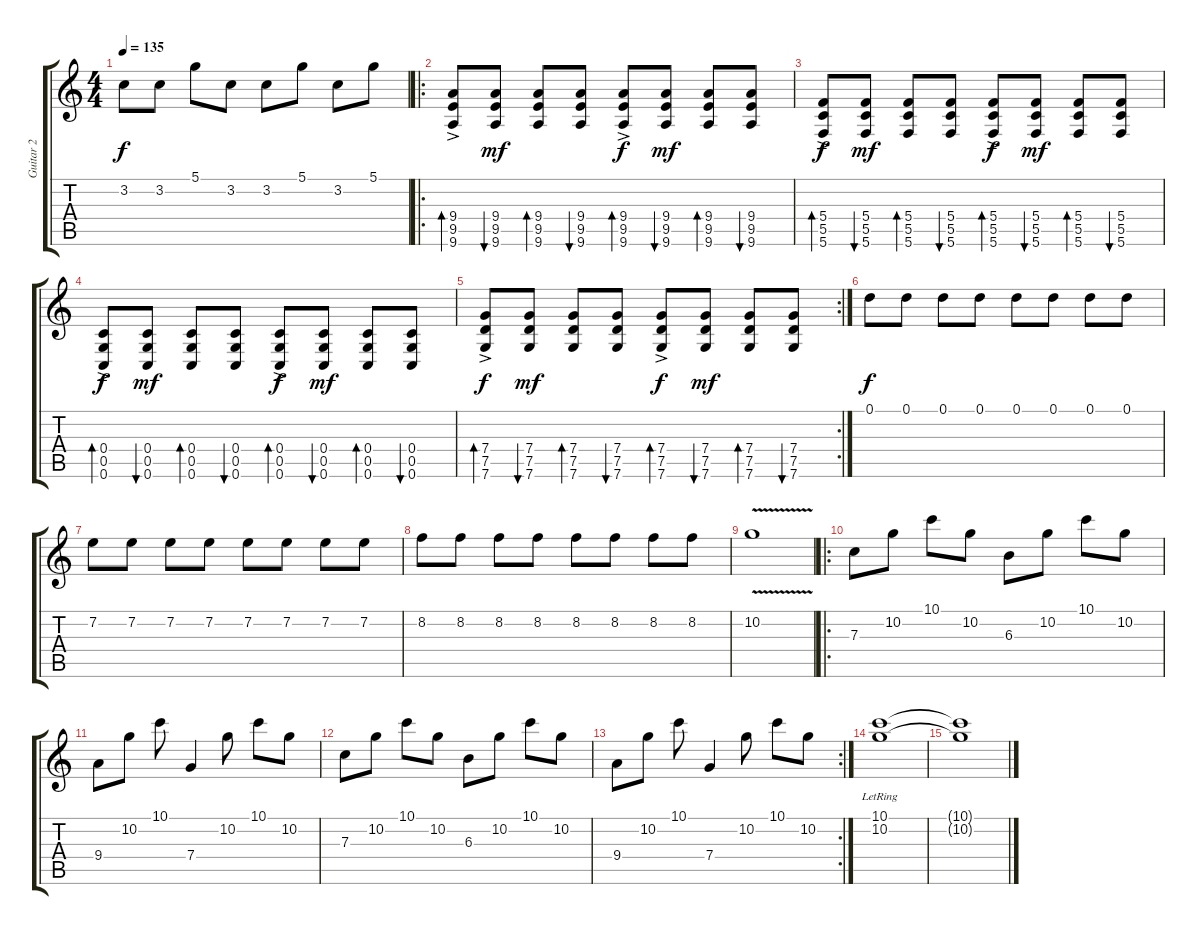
\track ("Guitar 2" "Guitar 2") {instrument acousticguitarsteel}
\staff {score tabs}
\tuning (D4 A3 F3 C3 G2 C2) {hide}
\ts (4 4)
\tempo 135
\clef g2
\ks c
3.2.8{dy f} 3.2.8 5.1.8 3.2.8 3.2.8 5.1.8 3.2.8 5.1.8 |
\ro
(9.4{ac} 9.5{ac} 9.6{ac}).8{bd 60} (9.4 9.5 9.6).8{bu 60 dy mf} (9.4 9.5 9.6).8{bd 60} (9.4 9.5 9.6).8{bu 60} (9.4{ac} 9.5{ac} 9.6{ac}).8{bd 60 dy f} (9.4 9.5 9.6).8{bu 60 dy mf} (9.4 9.5 9.6).8{bd 60} (9.4 9.5 9.6).8{bu 60} |
(5.4{ac} 5.5{ac} 5.6{ac}).8{bd 60 dy f} (5.4 5.5 5.6).8{bu 60 dy mf} (5.4 5.5 5.6).8{bd 60} (5.4 5.5 5.6).8{bu 60} (5.4{ac} 5.5{ac} 5.6{ac}).8{bd 60 dy f} (5.4 5.5 5.6).8{bu 60 dy mf} (5.4 5.5 5.6).8{bd 60} (5.4 5.5 5.6).8{bu 60} |
(0.4{ac} 0.5{ac} 0.6{ac}).8{bd 60 dy f} (0.4 0.5 0.6).8{bu 60 dy mf} (0.4 0.5 0.6).8{bd 60} (0.4 0.5 0.6).8{bu 60} (0.4{ac} 0.5{ac} 0.6{ac}).8{bd 60 dy f} (0.4 0.5 0.6).8{bu 60 dy mf} (0.4 0.5 0.6).8{bd 60} (0.4 0.5 0.6).8{bu 60} |
\rc 2
(7.4{ac} 7.5{ac} 7.6{ac}).8{bd 60 dy f} (7.4 7.5 7.6).8{bu 60 dy mf} (7.4 7.5 7.6).8{bd 60} (7.4 7.5 7.6).8{bu 60} (7.4{ac} 7.5{ac} 7.6{ac}).8{bd 60 dy f} (7.4 7.5 7.6).8{bu 60 dy mf} (7.4 7.5 7.6).8{bd 60} (7.4 7.5 7.6).8{bu 60} |
0.1.8{dy f} 0.1.8 0.1.8 0.1.8 0.1.8 0.1.8 0.1.8 0.1.8 |
7.2.8 7.2.8 7.2.8 7.2.8 7.2.8 7.2.8 7.2.8 7.2.8 |
8.2.8 8.2.8 8.2.8 8.2.8 8.2.8 8.2.8 8.2.8 8.2.8 |
10.2{v}.1 |
\ro
7.3.8 10.2.8 10.1.8 10.2.8 6.3.8 10.2.8 10.1.8 10.2.8 |
9.4.8 10.2.8 10.1.8 7.4.4 10.2.8 10.1.8 10.2.8 |
7.3.8 10.2.8 10.1.8 10.2.8 6.3.8 10.2.8 10.1.8 10.2.8 |
\rc 2
9.4.8 10.2.8 10.1.8 7.4.4 10.2.8 10.1.8 10.2.8 |
(10.1{lr} 10.2{lr}).1 |
(10.1{t} 10.2{t}).1
